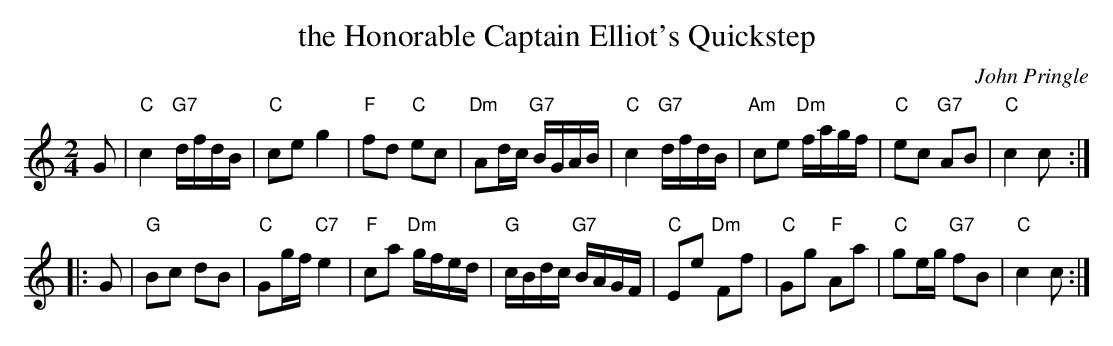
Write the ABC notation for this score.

X:1
T: the Honorable Captain Elliot's Quickstep
C: John Pringle
M: 2/4
L: 1/8
K: C
G \
| "C"c2 "G7"d/f/d/B/ | "C"ce g2 | "F"fd "C"ec | "Dm"Ad/c/ "G7"B/G/A/B/ \
| "C"c2 "G7"d/f/d/B/ | "Am"ce "Dm"f/a/g/f/ |  "C"ec "G7"AB | "C"c2 c :|
|: G \
| "G"Bc dB | "C"Gg/f/ "C7"e2 | "F"ca "Dm"g/f/e/d/ |  "G"c/B/d/c/ "G7"B/A/G/F/ \
| "C"Ee "Dm"Ff | "C"Gg "F"Aa | "C"ge/g/ "G7"fB | "C"c2 c :|
